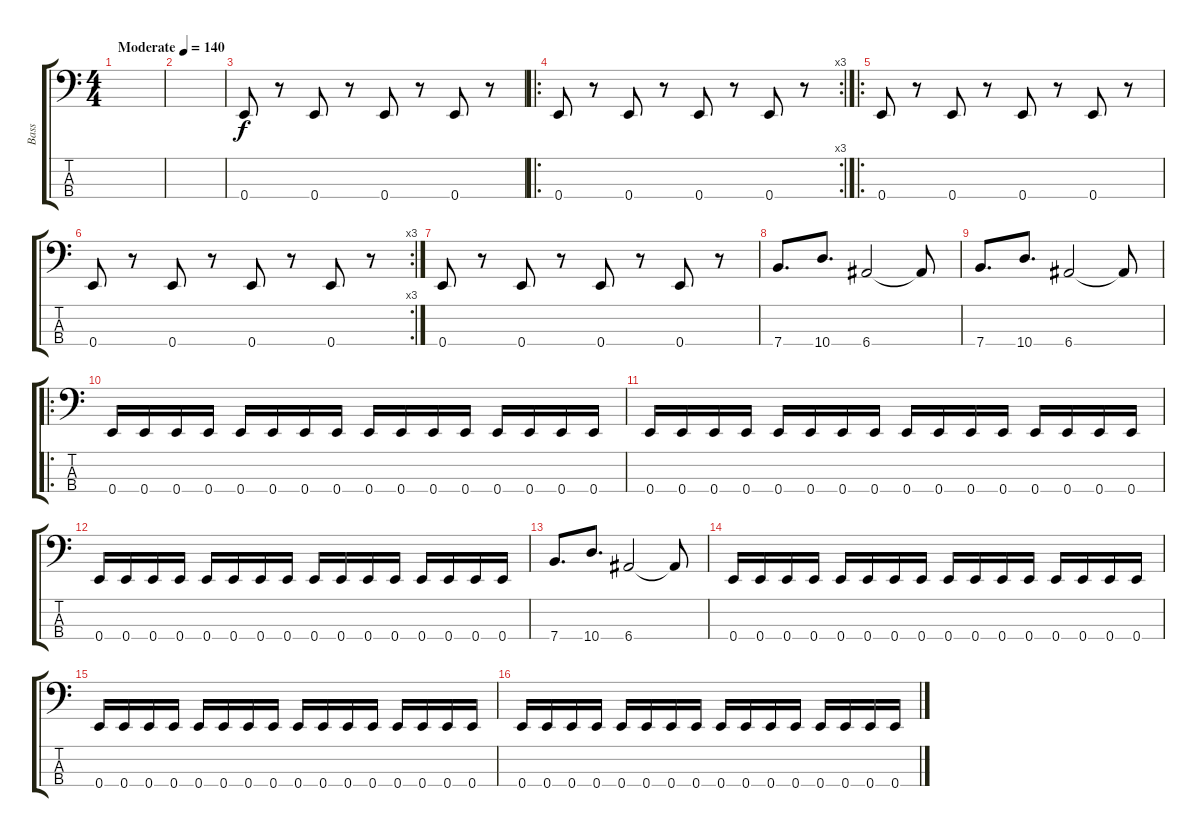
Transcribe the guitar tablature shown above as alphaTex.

\track ("Bass" "Bass") {instrument electricbasspick}
\staff {score tabs}
\tuning (G2 D2 A1 E1) {hide}
\ts (4 4)
\tempo (140 "Moderate")
\clef f4
\ks c
|
|
0.4.8 r.8 0.4.8 r.8 0.4.8 r.8 0.4.8 r.8 |
\ro
\rc 3
0.4.8 r.8 0.4.8 r.8 0.4.8 r.8 0.4.8 r.8 |
\ro
0.4.8 r.8 0.4.8 r.8 0.4.8 r.8 0.4.8 r.8 |
\rc 3
0.4.8 r.8 0.4.8 r.8 0.4.8 r.8 0.4.8 r.8 |
0.4.8 r.8 0.4.8 r.8 0.4.8 r.8 0.4.8 r.8 |
7.4.8{d} 10.4.8{d} 6.4.2 6.4{t}.8 |
7.4.8{d} 10.4.8{d} 6.4.2 6.4{t}.8 |
\ro
0.4.16 0.4.16 0.4.16 0.4.16 0.4.16 0.4.16 0.4.16 0.4.16 0.4.16 0.4.16 0.4.16 0.4.16 0.4.16 0.4.16 0.4.16 0.4.16 |
0.4.16 0.4.16 0.4.16 0.4.16 0.4.16 0.4.16 0.4.16 0.4.16 0.4.16 0.4.16 0.4.16 0.4.16 0.4.16 0.4.16 0.4.16 0.4.16 |
0.4.16 0.4.16 0.4.16 0.4.16 0.4.16 0.4.16 0.4.16 0.4.16 0.4.16 0.4.16 0.4.16 0.4.16 0.4.16 0.4.16 0.4.16 0.4.16 |
7.4.8{d} 10.4.8{d} 6.4.2 6.4{t}.8 |
0.4.16 0.4.16 0.4.16 0.4.16 0.4.16 0.4.16 0.4.16 0.4.16 0.4.16 0.4.16 0.4.16 0.4.16 0.4.16 0.4.16 0.4.16 0.4.16 |
0.4.16 0.4.16 0.4.16 0.4.16 0.4.16 0.4.16 0.4.16 0.4.16 0.4.16 0.4.16 0.4.16 0.4.16 0.4.16 0.4.16 0.4.16 0.4.16 |
0.4.16 0.4.16 0.4.16 0.4.16 0.4.16 0.4.16 0.4.16 0.4.16 0.4.16 0.4.16 0.4.16 0.4.16 0.4.16 0.4.16 0.4.16 0.4.16
